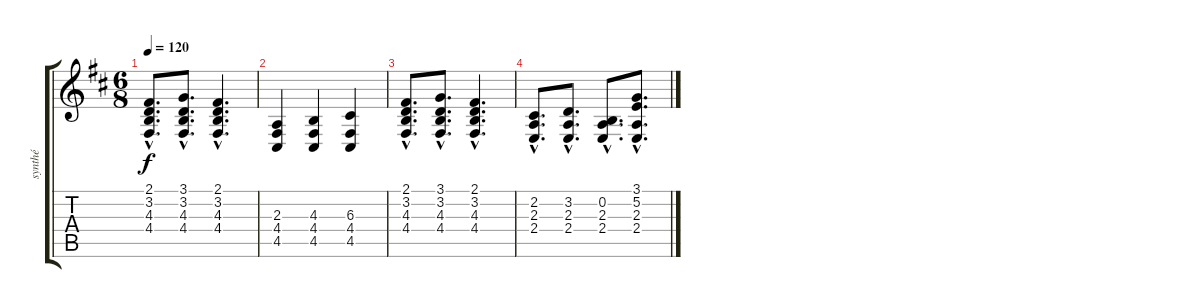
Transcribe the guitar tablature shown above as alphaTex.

\track ("synthé" "synthé") {instrument stringensemble1}
\staff {score tabs}
\tuning (E4 B3 G3 D3 A2 E2) {hide}
\ts (6 8)
\tempo 120
\clef g2
\ks bminor
(2.1{hac} 3.2{hac} 4.3{hac} 4.4{hac}).8{d dy f volume 0 instrument stringensemble1} (3.1{hac} 3.2{hac} 4.3{hac} 4.4{hac}).8{d} (2.1{hac} 3.2{hac} 4.3{hac} 4.4{hac}).4{d} |
(2.3 4.4 4.5).4 (4.3 4.4 4.5).4 (6.3 4.4 4.5).4 |
(2.1{hac} 3.2{hac} 4.3{hac} 4.4{hac}).8{d instrument stringensemble1} (3.1{hac} 3.2{hac} 4.3{hac} 4.4{hac}).8{d} (2.1{hac} 3.2{hac} 4.3{hac} 4.4{hac}).4{d} |
(2.2{hac} 2.3{hac} 2.4{hac}).8{d} (3.2{hac} 2.3{hac} 2.4{hac}).8{d} (0.2{hac} 2.3{hac} 2.4{hac}).8{d} (3.1{hac} 5.2{hac} 2.3{hac} 2.4{hac}).8{d}
